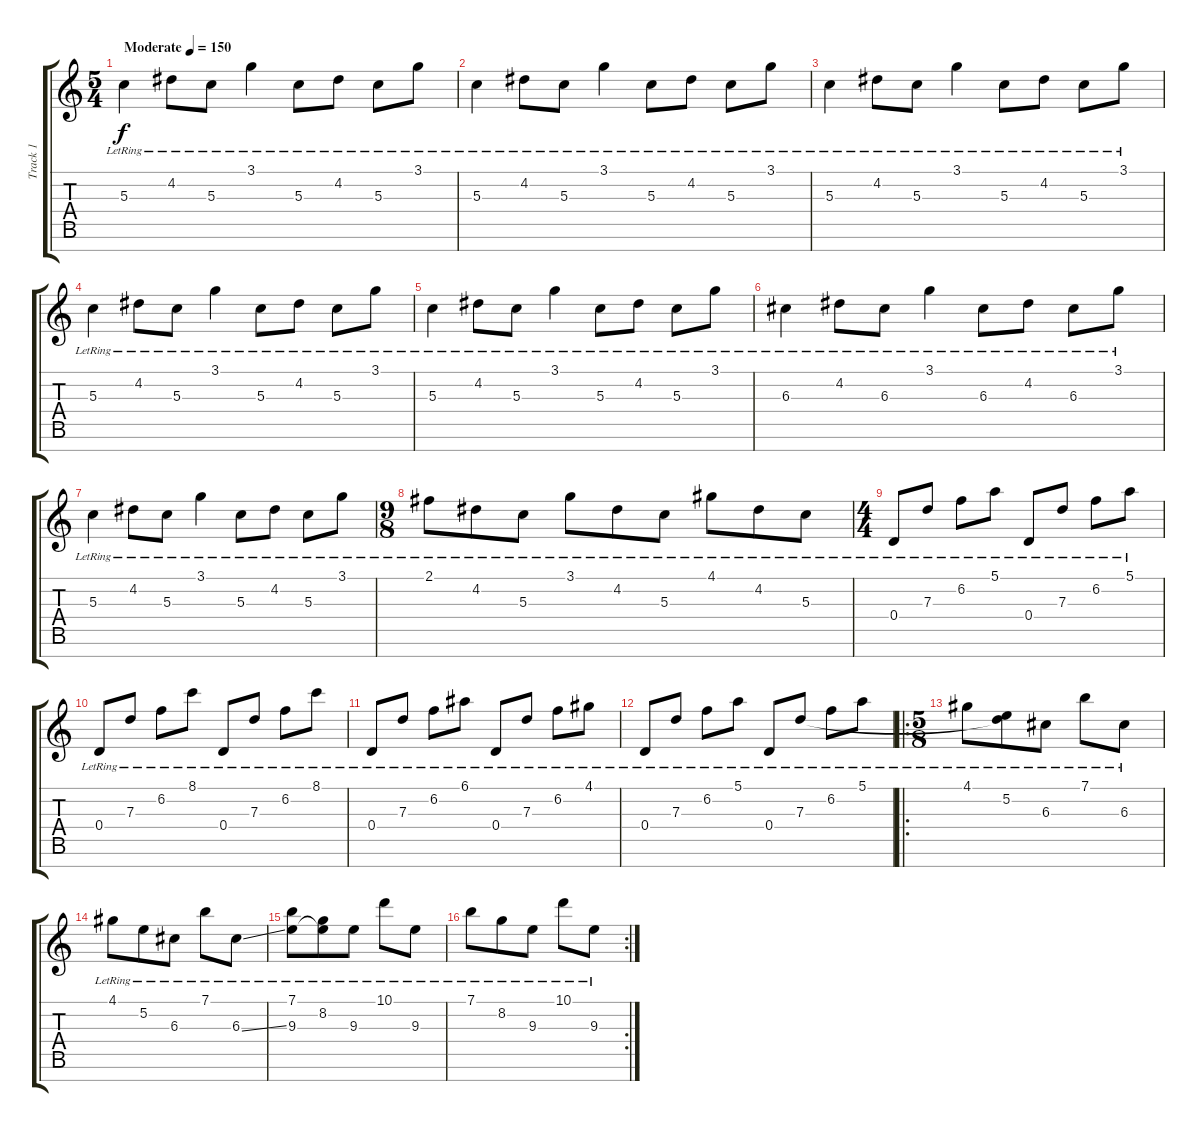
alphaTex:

\track ("Track 1" "Track 1") {instrument acousticguitarsteel}
\staff {score tabs}
\tuning (E4 B3 G3 D3 A2 D2 B1) {hide}
\ts (5 4)
\tempo (150 "Moderate")
\clef g2
\ks c
5.3{lr}.4{dy f instrument acousticguitarsteel} 4.2{lr}.8 5.3{lr}.8 3.1{lr}.4 5.3{lr}.8 4.2{lr}.8 5.3{lr}.8 3.1{lr}.8 |
5.3{lr}.4 4.2{lr}.8 5.3{lr}.8 3.1{lr}.4 5.3{lr}.8 4.2{lr}.8 5.3{lr}.8 3.1{lr}.8 |
5.3{lr}.4 4.2{lr}.8 5.3{lr}.8 3.1{lr}.4 5.3{lr}.8 4.2{lr}.8 5.3{lr}.8 3.1{lr}.8 |
5.3{lr}.4 4.2{lr}.8 5.3{lr}.8 3.1{lr}.4 5.3{lr}.8 4.2{lr}.8 5.3{lr}.8 3.1{lr}.8 |
5.3{lr}.4 4.2{lr}.8 5.3{lr}.8 3.1{lr}.4 5.3{lr}.8 4.2{lr}.8 5.3{lr}.8 3.1{lr}.8 |
6.3{lr}.4 4.2{lr}.8 6.3{lr}.8 3.1{lr}.4 6.3{lr}.8 4.2{lr}.8 6.3{lr}.8 3.1{lr}.8 |
5.3{lr}.4 4.2{lr}.8 5.3{lr}.8 3.1{lr}.4 5.3{lr}.8 4.2{lr}.8 5.3{lr}.8 3.1{lr}.8 |
\ts (9 8)
2.1{lr}.8 4.2{lr}.8 5.3{lr}.8 3.1{lr}.8 4.2{lr}.8 5.3{lr}.8 4.1{lr}.8 4.2{lr}.8 5.3{lr}.8 |
\ts (4 4)
0.4{lr}.8 7.3{lr}.8 6.2{lr}.8 5.1{lr}.8 0.4{lr}.8 7.3{lr}.8 6.2{lr}.8 5.1{lr}.8 |
0.4{lr}.8 7.3{lr}.8 6.2{lr}.8 8.1{lr}.8 0.4{lr}.8 7.3{lr}.8 6.2{lr}.8 8.1{lr}.8 |
0.4{lr}.8 7.3{lr}.8 6.2{lr}.8 6.1{lr}.8 0.4{lr}.8 7.3{lr}.8 6.2{lr}.8 4.1{lr}.8 |
0.4{lr}.8 7.3{lr}.8 6.2{lr}.8 5.1{lr}.8 0.4{lr}.8 7.3{lr}.8 6.2{lr}.8 5.1{lr}.8 |
\ro
\ts (5 8)
4.1{lr}.8 (5.2{lr} 7.3{t}).8 6.3{lr}.8 7.1{lr}.8 6.3{lr}.8 |
4.1{lr}.8 5.2{lr}.8 6.3{lr}.8 7.1{lr}.8 6.3{ss lr}.8 |
(7.1{lr} 9.3).8 (8.2{lr} 9.3{t}).8 9.3{lr}.8 10.1{lr}.8 9.3{lr}.8 |
\rc 2
7.1{lr}.8 8.2{lr}.8 9.3{lr}.8 10.1{lr}.8 9.3{lr}.8
